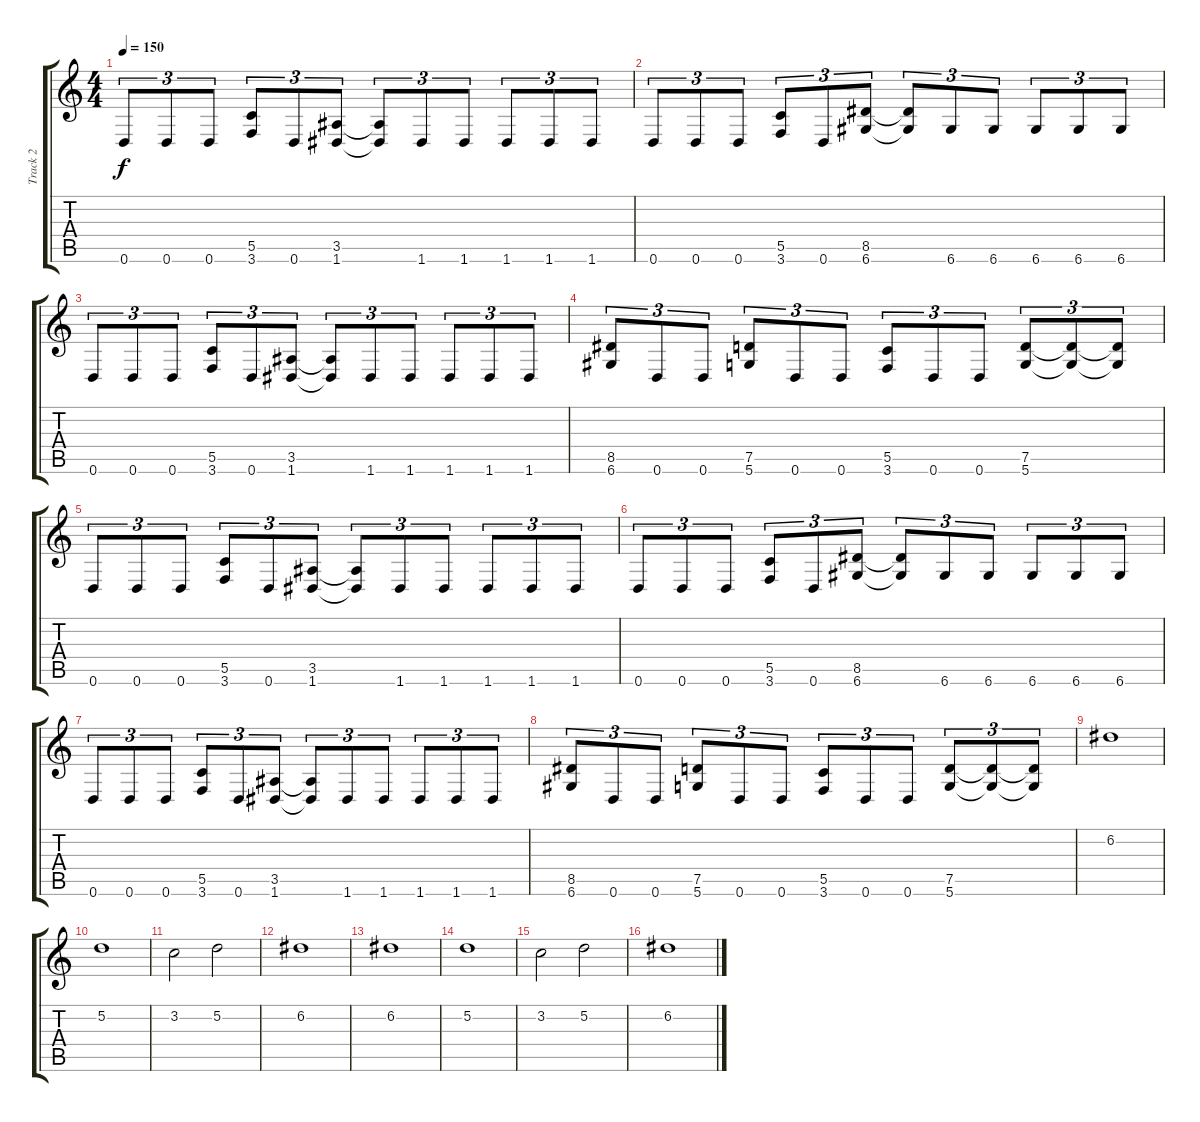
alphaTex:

\track ("Track 2" "Track 2") {instrument distortionguitar}
\staff {score tabs}
\tuning (D4 A3 F3 C3 G2 D2) {hide}
\ts (4 4)
\tempo 150
\clef g2
\ks c
0.6.8{tu (3 2) dy f} 0.6.8{tu (3 2)} 0.6.8{tu (3 2)} (5.5 3.6).8{tu (3 2)} 0.6.8{tu (3 2)} (3.5 1.6).8{tu (3 2)} (3.5{t} 1.6{t}).8{tu (3 2)} 1.6.8{tu (3 2)} 1.6.8{tu (3 2)} 1.6.8{tu (3 2)} 1.6.8{tu (3 2)} 1.6.8{tu (3 2)} |
0.6.8{tu (3 2)} 0.6.8{tu (3 2)} 0.6.8{tu (3 2)} (5.5 3.6).8{tu (3 2)} 0.6.8{tu (3 2)} (8.5 6.6).8{tu (3 2)} (8.5{t} 6.6{t}).8{tu (3 2)} 6.6.8{tu (3 2)} 6.6.8{tu (3 2)} 6.6.8{tu (3 2)} 6.6.8{tu (3 2)} 6.6.8{tu (3 2)} |
0.6.8{tu (3 2)} 0.6.8{tu (3 2)} 0.6.8{tu (3 2)} (5.5 3.6).8{tu (3 2)} 0.6.8{tu (3 2)} (3.5 1.6).8{tu (3 2)} (3.5{t} 1.6{t}).8{tu (3 2)} 1.6.8{tu (3 2)} 1.6.8{tu (3 2)} 1.6.8{tu (3 2)} 1.6.8{tu (3 2)} 1.6.8{tu (3 2)} |
(8.5 6.6).8{tu (3 2)} 0.6.8{tu (3 2)} 0.6.8{tu (3 2)} (7.5 5.6).8{tu (3 2)} 0.6.8{tu (3 2)} 0.6.8{tu (3 2)} (5.5 3.6).8{tu (3 2)} 0.6.8{tu (3 2)} 0.6.8{tu (3 2)} (7.5 5.6).8{tu (3 2)} (7.5{t} 5.6{t}).8{tu (3 2)} (7.5{t} 5.6{t}).8{tu (3 2)} |
0.6.8{tu (3 2)} 0.6.8{tu (3 2)} 0.6.8{tu (3 2)} (5.5 3.6).8{tu (3 2)} 0.6.8{tu (3 2)} (3.5 1.6).8{tu (3 2)} (3.5{t} 1.6{t}).8{tu (3 2)} 1.6.8{tu (3 2)} 1.6.8{tu (3 2)} 1.6.8{tu (3 2)} 1.6.8{tu (3 2)} 1.6.8{tu (3 2)} |
0.6.8{tu (3 2)} 0.6.8{tu (3 2)} 0.6.8{tu (3 2)} (5.5 3.6).8{tu (3 2)} 0.6.8{tu (3 2)} (8.5 6.6).8{tu (3 2)} (8.5{t} 6.6{t}).8{tu (3 2)} 6.6.8{tu (3 2)} 6.6.8{tu (3 2)} 6.6.8{tu (3 2)} 6.6.8{tu (3 2)} 6.6.8{tu (3 2)} |
0.6.8{tu (3 2)} 0.6.8{tu (3 2)} 0.6.8{tu (3 2)} (5.5 3.6).8{tu (3 2)} 0.6.8{tu (3 2)} (3.5 1.6).8{tu (3 2)} (3.5{t} 1.6{t}).8{tu (3 2)} 1.6.8{tu (3 2)} 1.6.8{tu (3 2)} 1.6.8{tu (3 2)} 1.6.8{tu (3 2)} 1.6.8{tu (3 2)} |
(8.5 6.6).8{tu (3 2)} 0.6.8{tu (3 2)} 0.6.8{tu (3 2)} (7.5 5.6).8{tu (3 2)} 0.6.8{tu (3 2)} 0.6.8{tu (3 2)} (5.5 3.6).8{tu (3 2)} 0.6.8{tu (3 2)} 0.6.8{tu (3 2)} (7.5 5.6).8{tu (3 2)} (7.5{t} 5.6{t}).8{tu (3 2)} (7.5{t} 5.6{t}).8{tu (3 2)} |
6.2.1 |
5.2.1 |
3.2.2 5.2.2 |
6.2.1 |
6.2.1 |
5.2.1 |
3.2.2 5.2.2 |
6.2.1
